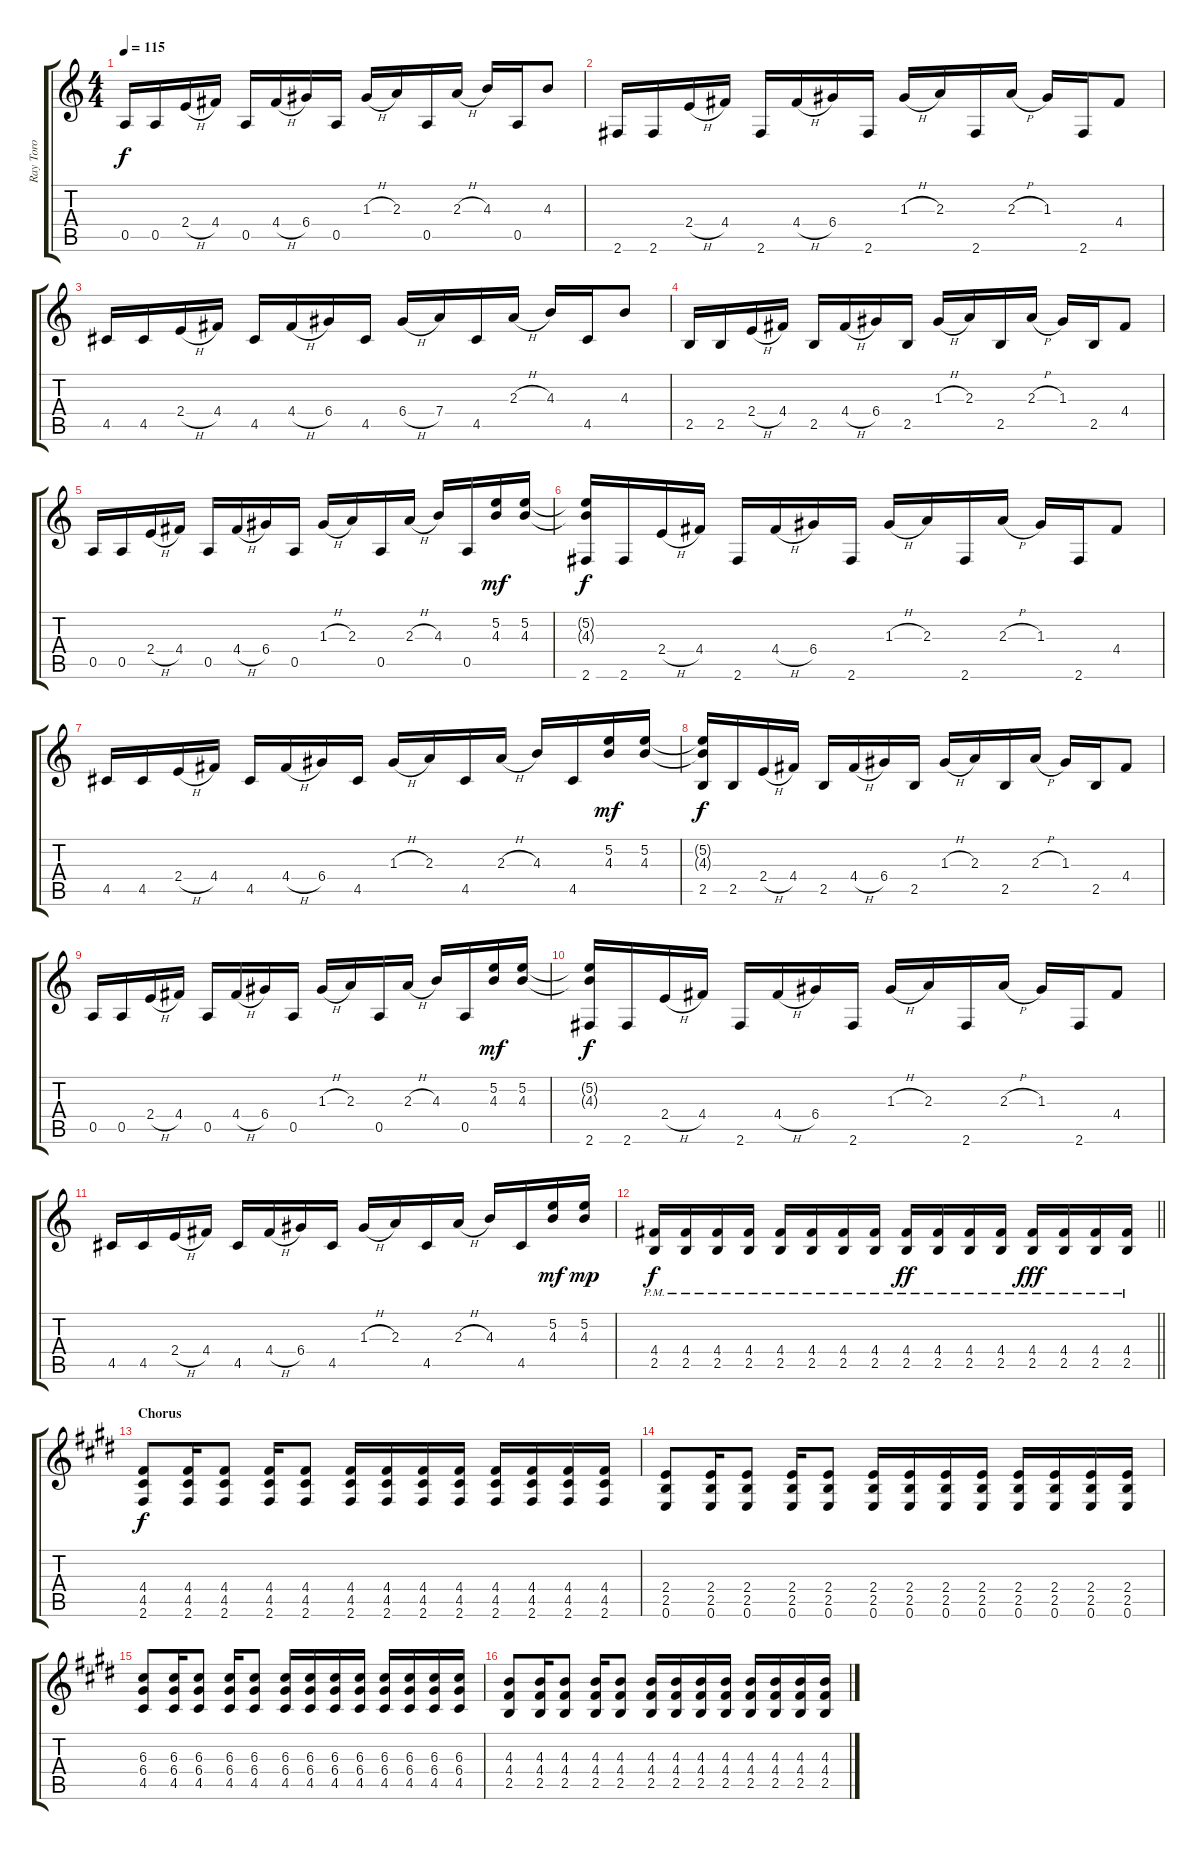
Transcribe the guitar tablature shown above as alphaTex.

\track ("Ray Toro " "Ray Toro ") {instrument electricguitarjazz}
\staff {score tabs}
\tuning (E4 B3 G3 D3 A2 E2) {hide}
\ts (4 4)
\tempo 115
\clef g2
\ks c
0.5.16{dy f} 0.5.16 2.4{h}.16 4.4.16 0.5.16 4.4{h}.16 6.4.16 0.5.16 1.3{h}.16 2.3.16 0.5.16 2.3{h}.16 4.3.16 0.5.16 4.3.8 |
2.6.16 2.6.16 2.4{h}.16 4.4.16 2.6.16 4.4{h}.16 6.4.16 2.6.16 1.3{h}.16 2.3.16 2.6.16 2.3{h}.16 1.3.16 2.6.16 4.4.8 |
4.5.16 4.5.16 2.4{h}.16 4.4.16 4.5.16 4.4{h}.16 6.4.16 4.5.16 6.4{h}.16 7.4.16 4.5.16 2.3{h}.16 4.3.16 4.5.16 4.3.8 |
2.5.16 2.5.16 2.4{h}.16 4.4.16 2.5.16 4.4{h}.16 6.4.16 2.5.16 1.3{h}.16 2.3.16 2.5.16 2.3{h}.16 1.3.16 2.5.16 4.4.8 |
0.5.16 0.5.16 2.4{h}.16 4.4.16 0.5.16 4.4{h}.16 6.4.16 0.5.16 1.3{h}.16 2.3.16 0.5.16 2.3{h}.16 4.3.16 0.5.16 (5.2 4.3).16{dy mf} (5.2 4.3).16 |
(5.2{t} 4.3{t} 2.6).16{dy f} 2.6.16 2.4{h}.16 4.4.16 2.6.16 4.4{h}.16 6.4.16 2.6.16 1.3{h}.16 2.3.16 2.6.16 2.3{h}.16 1.3.16 2.6.16 4.4.8 |
4.5.16 4.5.16 2.4{h}.16 4.4.16 4.5.16 4.4{h}.16 6.4.16 4.5.16 1.3{h}.16 2.3.16 4.5.16 2.3{h}.16 4.3.16 4.5.16 (5.2 4.3).16{dy mf} (5.2 4.3).16 |
(5.2{t} 4.3{t} 2.5).16{dy f} 2.5.16 2.4{h}.16 4.4.16 2.5.16 4.4{h}.16 6.4.16 2.5.16 1.3{h}.16 2.3.16 2.5.16 2.3{h}.16 1.3.16 2.5.16 4.4.8 |
0.5.16 0.5.16 2.4{h}.16 4.4.16 0.5.16 4.4{h}.16 6.4.16 0.5.16 1.3{h}.16 2.3.16 0.5.16 2.3{h}.16 4.3.16 0.5.16 (5.2 4.3).16{dy mf} (5.2 4.3).16 |
(5.2{t} 4.3{t} 2.6).16{dy f} 2.6.16 2.4{h}.16 4.4.16 2.6.16 4.4{h}.16 6.4.16 2.6.16 1.3{h}.16 2.3.16 2.6.16 2.3{h}.16 1.3.16 2.6.16 4.4.8 |
4.5.16 4.5.16 2.4{h}.16 4.4.16 4.5.16 4.4{h}.16 6.4.16 4.5.16 1.3{h}.16 2.3.16 4.5.16 2.3{h}.16 4.3.16 4.5.16 (5.2 4.3).16{dy mf} (5.2 4.3).16{dy mp} |
\barLineRight lightlight
(4.4{pm} 2.5{pm}).16{dy f volume 12 instrument distortionguitar} (4.4{pm} 2.5{pm}).16 (4.4{pm} 2.5{pm}).16 (4.4{pm} 2.5{pm}).16 (4.4{pm} 2.5{pm}).16 (4.4{pm} 2.5{pm}).16 (4.4{pm} 2.5{pm}).16 (4.4{pm} 2.5{pm}).16 (4.4{pm} 2.5{pm}).16{dy ff} (4.4{pm} 2.5{pm}).16 (4.4{pm} 2.5{pm}).16 (4.4{pm} 2.5{pm}).16 (4.4{pm} 2.5{pm}).16{dy fff} (4.4{pm} 2.5{pm}).16 (4.4{pm} 2.5{pm}).16 (4.4{pm} 2.5{pm}).16 |
\section ("" "Chorus")
\ks e
(4.4 4.5 2.6).8{dy f} (4.4 4.5 2.6).16 (4.4 4.5 2.6).8 (4.4 4.5 2.6).16 (4.4 4.5 2.6).8 (4.4 4.5 2.6).16 (4.4 4.5 2.6).16 (4.4 4.5 2.6).16 (4.4 4.5 2.6).16 (4.4 4.5 2.6).16 (4.4 4.5 2.6).16 (4.4 4.5 2.6).16 (4.4 4.5 2.6).16 |
(2.4 2.5 0.6).8 (2.4 2.5 0.6).16 (2.4 2.5 0.6).8 (2.4 2.5 0.6).16 (2.4 2.5 0.6).8 (2.4 2.5 0.6).16 (2.4 2.5 0.6).16 (2.4 2.5 0.6).16 (2.4 2.5 0.6).16 (2.4 2.5 0.6).16 (2.4 2.5 0.6).16 (2.4 2.5 0.6).16 (2.4 2.5 0.6).16 |
(6.3 6.4 4.5).8 (6.3 6.4 4.5).16 (6.3 6.4 4.5).8 (6.3 6.4 4.5).16 (6.3 6.4 4.5).8 (6.3 6.4 4.5).16 (6.3 6.4 4.5).16 (6.3 6.4 4.5).16 (6.3 6.4 4.5).16 (6.3 6.4 4.5).16 (6.3 6.4 4.5).16 (6.3 6.4 4.5).16 (6.3 6.4 4.5).16 |
(4.3 4.4 2.5).8 (4.3 4.4 2.5).16 (4.3 4.4 2.5).8 (4.3 4.4 2.5).16 (4.3 4.4 2.5).8 (4.3 4.4 2.5).16 (4.3 4.4 2.5).16 (4.3 4.4 2.5).16 (4.3 4.4 2.5).16 (4.3 4.4 2.5).16 (4.3 4.4 2.5).16 (4.3 4.4 2.5).16 (4.3 4.4 2.5).16
